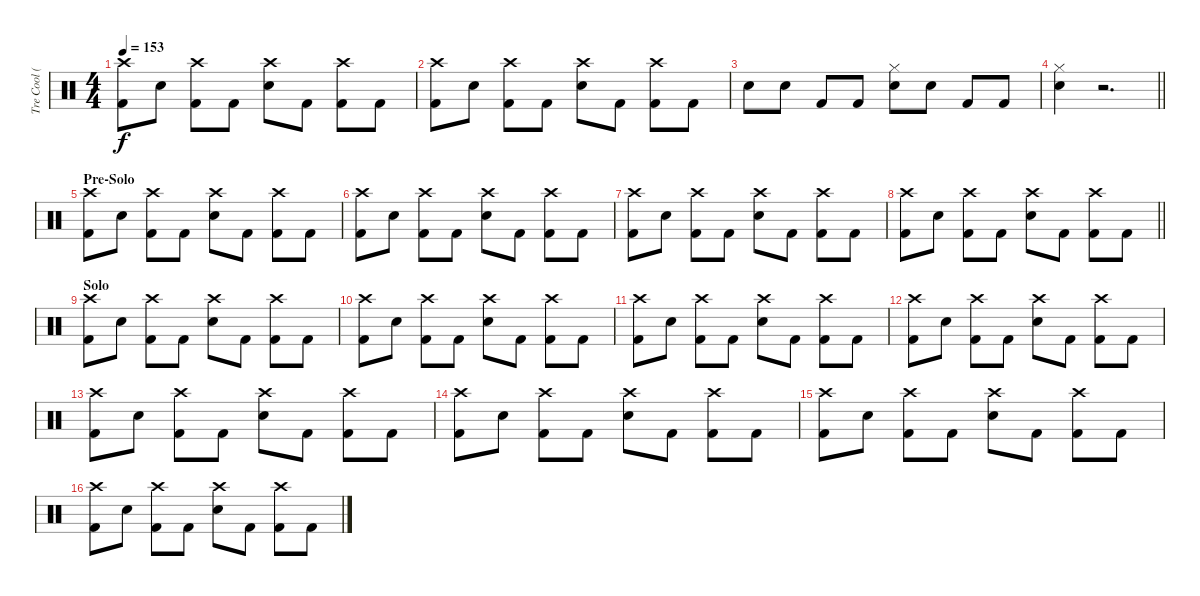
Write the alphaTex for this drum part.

\track ("Tre Cool (Drums)" "Tre Cool (") {instrument percussion}
\staff {score}
\articulation defaults
\ts (4 4)
\tempo 153
\clef neutral
\ks c
("Kick (hit) 2" "Crash high (hit)").8{dy f} "Snare (hit) 2".8 ("Kick (hit) 2" "Crash high (hit)").8 "Kick (hit) 2".8 ("Snare (hit) 2" "Crash high (hit)").8 "Kick (hit) 2".8 ("Kick (hit) 2" "Crash high (hit)").8 "Kick (hit) 2".8 |
("Kick (hit) 2" "Crash high (hit)").8 "Snare (hit) 2".8 ("Kick (hit) 2" "Crash high (hit)").8 "Kick (hit) 2".8 ("Snare (hit) 2" "Crash high (hit)").8 "Kick (hit) 2".8 ("Kick (hit) 2" "Crash high (hit)").8 "Kick (hit) 2".8 |
"Snare (hit) 2".8 "Snare (hit) 2".8 "Kick (hit) 2".8 "Kick (hit) 2".8 ("Snare (hit) 2" "Hi-Hat (closed)").8 "Snare (hit) 2".8 "Kick (hit) 2".8 "Kick (hit) 2".8 |
\barLineRight lightlight
("Snare (hit) 2" "Hi-Hat (closed)").4 r.2{d} |
\section ("" "Pre-Solo")
("Kick (hit) 2" "Crash high (hit)").8 "Snare (hit) 2".8 ("Kick (hit) 2" "Crash high (hit)").8 "Kick (hit) 2".8 ("Snare (hit) 2" "Crash high (hit)").8 "Kick (hit) 2".8 ("Kick (hit) 2" "Crash high (hit)").8 "Kick (hit) 2".8 |
("Kick (hit) 2" "Crash high (hit)").8 "Snare (hit) 2".8 ("Kick (hit) 2" "Crash high (hit)").8 "Kick (hit) 2".8 ("Snare (hit) 2" "Crash high (hit)").8 "Kick (hit) 2".8 ("Kick (hit) 2" "Crash high (hit)").8 "Kick (hit) 2".8 |
("Kick (hit) 2" "Crash high (hit)").8 "Snare (hit) 2".8 ("Kick (hit) 2" "Crash high (hit)").8 "Kick (hit) 2".8 ("Snare (hit) 2" "Crash high (hit)").8 "Kick (hit) 2".8 ("Kick (hit) 2" "Crash high (hit)").8 "Kick (hit) 2".8 |
\barLineRight lightlight
("Kick (hit) 2" "Crash high (hit)").8 "Snare (hit) 2".8 ("Kick (hit) 2" "Crash high (hit)").8 "Kick (hit) 2".8 ("Snare (hit) 2" "Crash high (hit)").8 "Kick (hit) 2".8 ("Kick (hit) 2" "Crash high (hit)").8 "Kick (hit) 2".8 |
\section ("" "Solo")
("Kick (hit) 2" "Crash high (hit)").8 "Snare (hit) 2".8 ("Kick (hit) 2" "Crash high (hit)").8 "Kick (hit) 2".8 ("Snare (hit) 2" "Crash high (hit)").8 "Kick (hit) 2".8 ("Kick (hit) 2" "Crash high (hit)").8 "Kick (hit) 2".8 |
("Kick (hit) 2" "Crash high (hit)").8 "Snare (hit) 2".8 ("Kick (hit) 2" "Crash high (hit)").8 "Kick (hit) 2".8 ("Snare (hit) 2" "Crash high (hit)").8 "Kick (hit) 2".8 ("Kick (hit) 2" "Crash high (hit)").8 "Kick (hit) 2".8 |
("Kick (hit) 2" "Crash high (hit)").8 "Snare (hit) 2".8 ("Kick (hit) 2" "Crash high (hit)").8 "Kick (hit) 2".8 ("Snare (hit) 2" "Crash high (hit)").8 "Kick (hit) 2".8 ("Kick (hit) 2" "Crash high (hit)").8 "Kick (hit) 2".8 |
("Kick (hit) 2" "Crash high (hit)").8 "Snare (hit) 2".8 ("Kick (hit) 2" "Crash high (hit)").8 "Kick (hit) 2".8 ("Snare (hit) 2" "Crash high (hit)").8 "Kick (hit) 2".8 ("Kick (hit) 2" "Crash high (hit)").8 "Kick (hit) 2".8 |
("Kick (hit) 2" "Crash high (hit)").8 "Snare (hit) 2".8 ("Kick (hit) 2" "Crash high (hit)").8 "Kick (hit) 2".8 ("Snare (hit) 2" "Crash high (hit)").8 "Kick (hit) 2".8 ("Kick (hit) 2" "Crash high (hit)").8 "Kick (hit) 2".8 |
("Kick (hit) 2" "Crash high (hit)").8 "Snare (hit) 2".8 ("Kick (hit) 2" "Crash high (hit)").8 "Kick (hit) 2".8 ("Snare (hit) 2" "Crash high (hit)").8 "Kick (hit) 2".8 ("Kick (hit) 2" "Crash high (hit)").8 "Kick (hit) 2".8 |
("Kick (hit) 2" "Crash high (hit)").8 "Snare (hit) 2".8 ("Kick (hit) 2" "Crash high (hit)").8 "Kick (hit) 2".8 ("Snare (hit) 2" "Crash high (hit)").8 "Kick (hit) 2".8 ("Kick (hit) 2" "Crash high (hit)").8 "Kick (hit) 2".8 |
("Kick (hit) 2" "Crash high (hit)").8 "Snare (hit) 2".8 ("Kick (hit) 2" "Crash high (hit)").8 "Kick (hit) 2".8 ("Snare (hit) 2" "Crash high (hit)").8 "Kick (hit) 2".8 ("Kick (hit) 2" "Crash high (hit)").8 "Kick (hit) 2".8
